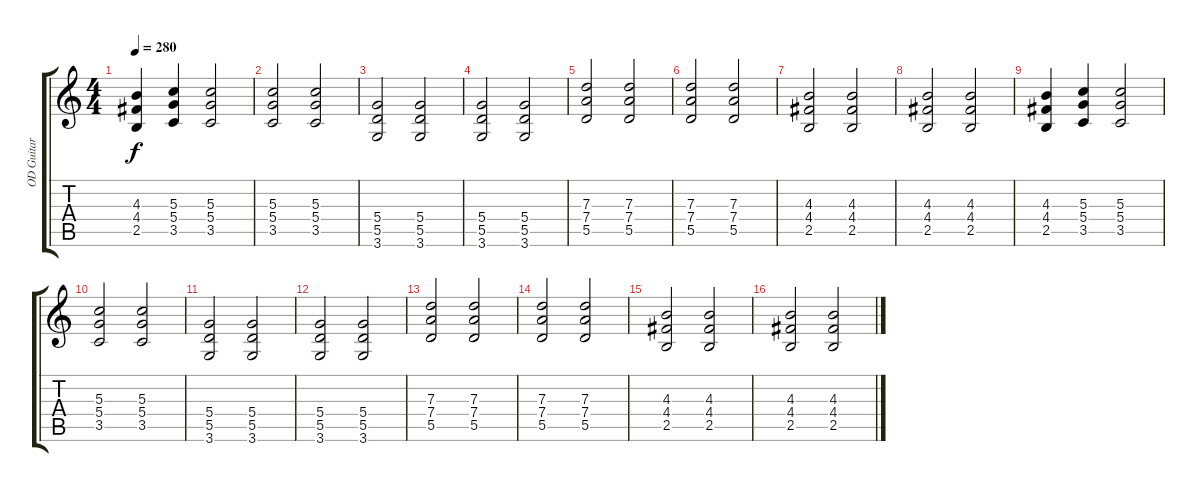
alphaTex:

\track ("OD Guitar" "OD Guitar") {instrument overdrivenguitar}
\staff {score tabs}
\tuning (E4 B3 G3 D3 A2 E2) {hide}
\ts (4 4)
\tempo 280
\clef g2
\ks c
(4.3 4.4 2.5).4{dy f} (5.3 5.4 3.5).4 (5.3 5.4 3.5).2 |
(5.3 5.4 3.5).2 (5.3 5.4 3.5).2 |
(5.4 5.5 3.6).2 (5.4 5.5 3.6).2 |
(5.4 5.5 3.6).2 (5.4 5.5 3.6).2 |
(7.3 7.4 5.5).2 (7.3 7.4 5.5).2 |
(7.3 7.4 5.5).2 (7.3 7.4 5.5).2 |
(4.3 4.4 2.5).2 (4.3 4.4 2.5).2 |
(4.3 4.4 2.5).2 (4.3 4.4 2.5).2 |
(4.3 4.4 2.5).4 (5.3 5.4 3.5).4 (5.3 5.4 3.5).2 |
(5.3 5.4 3.5).2 (5.3 5.4 3.5).2 |
(5.4 5.5 3.6).2 (5.4 5.5 3.6).2 |
(5.4 5.5 3.6).2 (5.4 5.5 3.6).2 |
(7.3 7.4 5.5).2 (7.3 7.4 5.5).2 |
(7.3 7.4 5.5).2 (7.3 7.4 5.5).2 |
(4.3 4.4 2.5).2 (4.3 4.4 2.5).2 |
(4.3 4.4 2.5).2 (4.3 4.4 2.5).2
